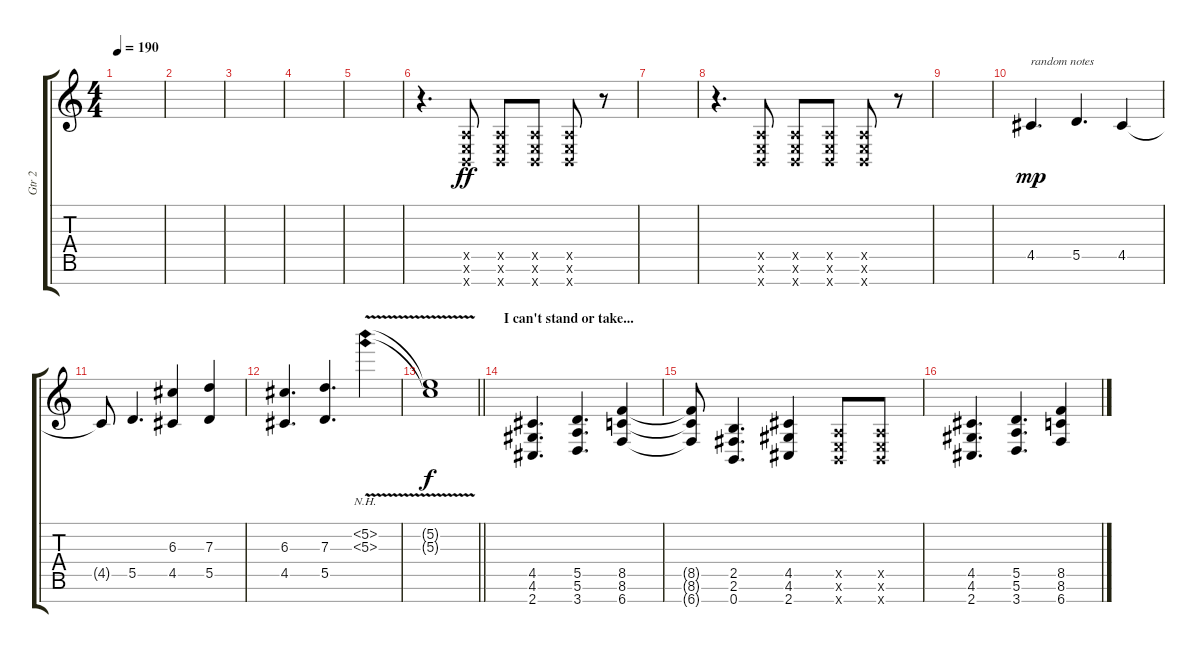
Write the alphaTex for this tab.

\track ("Gtr 2" "Gtr 2") {instrument distortionguitar}
\staff {score tabs}
\tuning (E4 B3 G3 D3 A2 E2 B1) {hide}
\ts (4 4)
\tempo 190
\clef g2
\ks c
|
|
|
|
|
r.4{d} (0.5{x} 0.6{x} 0.7{x}).8{dy ff} (0.5{x} 0.6{x} 0.7{x}).8 (0.5{x} 0.6{x} 0.7{x}).8 (0.5{x} 0.6{x} 0.7{x}).8 r.8 |
|
r.4{d} (0.5{x} 0.6{x} 0.7{x}).8 (0.5{x} 0.6{x} 0.7{x}).8 (0.5{x} 0.6{x} 0.7{x}).8 (0.5{x} 0.6{x} 0.7{x}).8 r.8 |
|
4.5.4{d txt "random notes" dy mp} 5.5.4{d} 4.5.4 |
4.5{t}.8 5.5.4{d} (6.3 4.5).4 (7.3 5.5).4 |
(6.3 4.5).4{d} (7.3 5.5).4{d} (5.2{nh v} 5.3{nh v}).4 |
\barLineRight lightlight
(5.2{t} 5.3{t}).1{dy f} |
\section ("" "I can't stand or take...")
(4.5 4.6 2.7).4{d} (5.5 5.6 3.7).4{d} (8.5 8.6 6.7).4 |
(8.5{t} 8.6{t} 6.7{t}).8 (2.5 2.6 0.7).4{d} (4.5 4.6 2.7).4 (0.5{x} 0.6{x} 0.7{x}).8 (0.5{x} 0.6{x} 0.7{x}).8 |
(4.5 4.6 2.7).4{d} (5.5 5.6 3.7).4{d} (8.5 8.6 6.7).4
